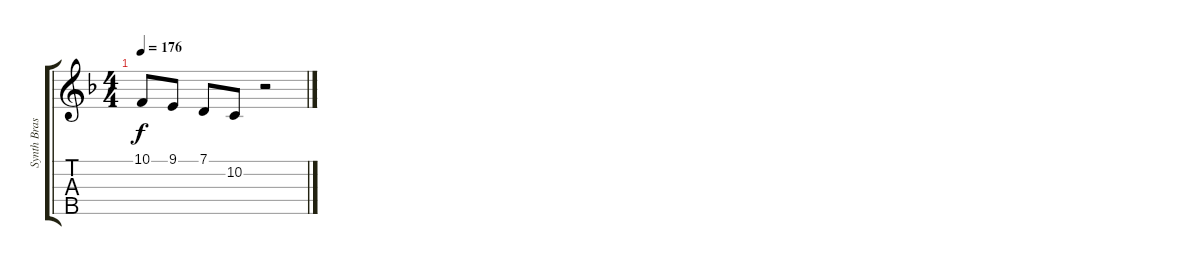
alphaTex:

\track ("Synth Brass II" "Synth Bras") {instrument brasssection}
\staff {score tabs}
\tuning (G3 D3 A2 E2 B1) {hide}
\ts (4 4)
\tempo 176
\clef g2
\ks f
10.1.8{dy f} 9.1.8 7.1.8 10.2.8 r.2
